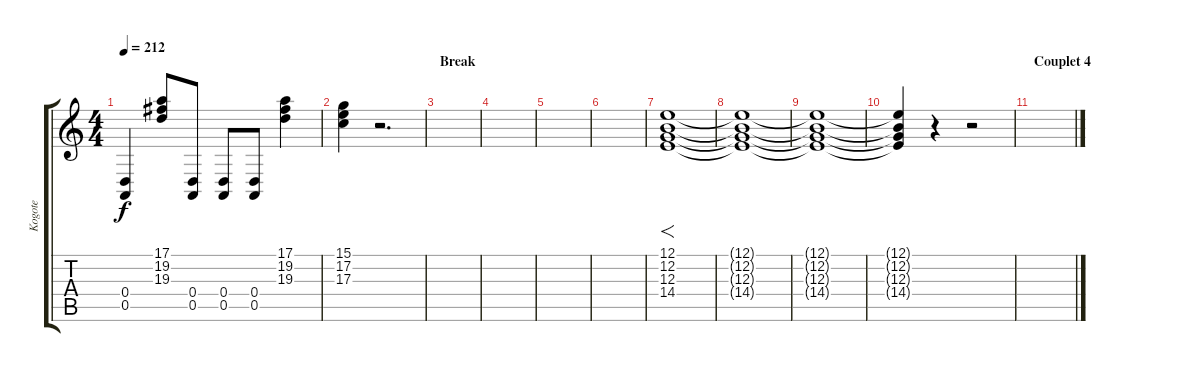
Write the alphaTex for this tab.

\track ("Kogote" "Kogote") {instrument drawbarorgan}
\staff {score tabs}
\tuning (E4 B3 G3 D3 A2 E2) {hide}
\ts (4 4)
\tempo 212
\clef g2
\ks c
(0.4 0.5).4{dy f} (17.1 19.2 19.3).8 (0.4 0.5).8 (0.4 0.5).8 (0.4 0.5).8 (17.1 19.2 19.3).4 |
(15.1 17.2 17.3).4 r.2{d} |
\section ("" "Break")
|
|
|
|
(12.1 12.2 12.3 14.4).1{f} |
(12.1{t} 12.2{t} 12.3{t} 14.4{t}).1 |
(12.1{t} 12.2{t} 12.3{t} 14.4{t}).1 |
(12.1{t} 12.2{t} 12.3{t} 14.4{t}).4 r.4 r.2 |
\section ("" "Couplet 4")
